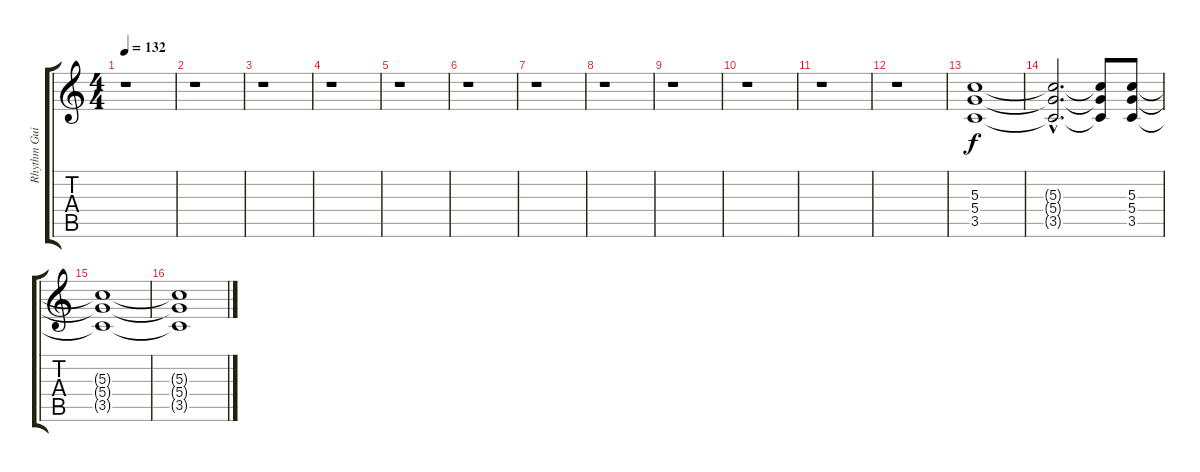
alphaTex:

\track ("Rhythm Guitar I" "Rhythm Gui") {instrument overdrivenguitar}
\staff {score tabs}
\tuning (E4 B3 G3 D3 A2 E2) {hide}
\ts (4 4)
\tempo 132
\clef g2
\ks c
r.1{dy f} |
r.1 |
r.1 |
r.1 |
r.1 |
r.1 |
r.1 |
r.1 |
r.1 |
r.1 |
r.1 |
r.1 |
(5.3 5.4 3.5).1 |
(5.3{hac t} 5.4{hac t} 3.5{hac t}).2{d} (5.3{t} 5.4{t} 3.5{t}).8 (5.3 5.4 3.5).8 |
(5.3{t} 5.4{t} 3.5{t}).1 |
(5.3{t} 5.4{t} 3.5{t}).1
